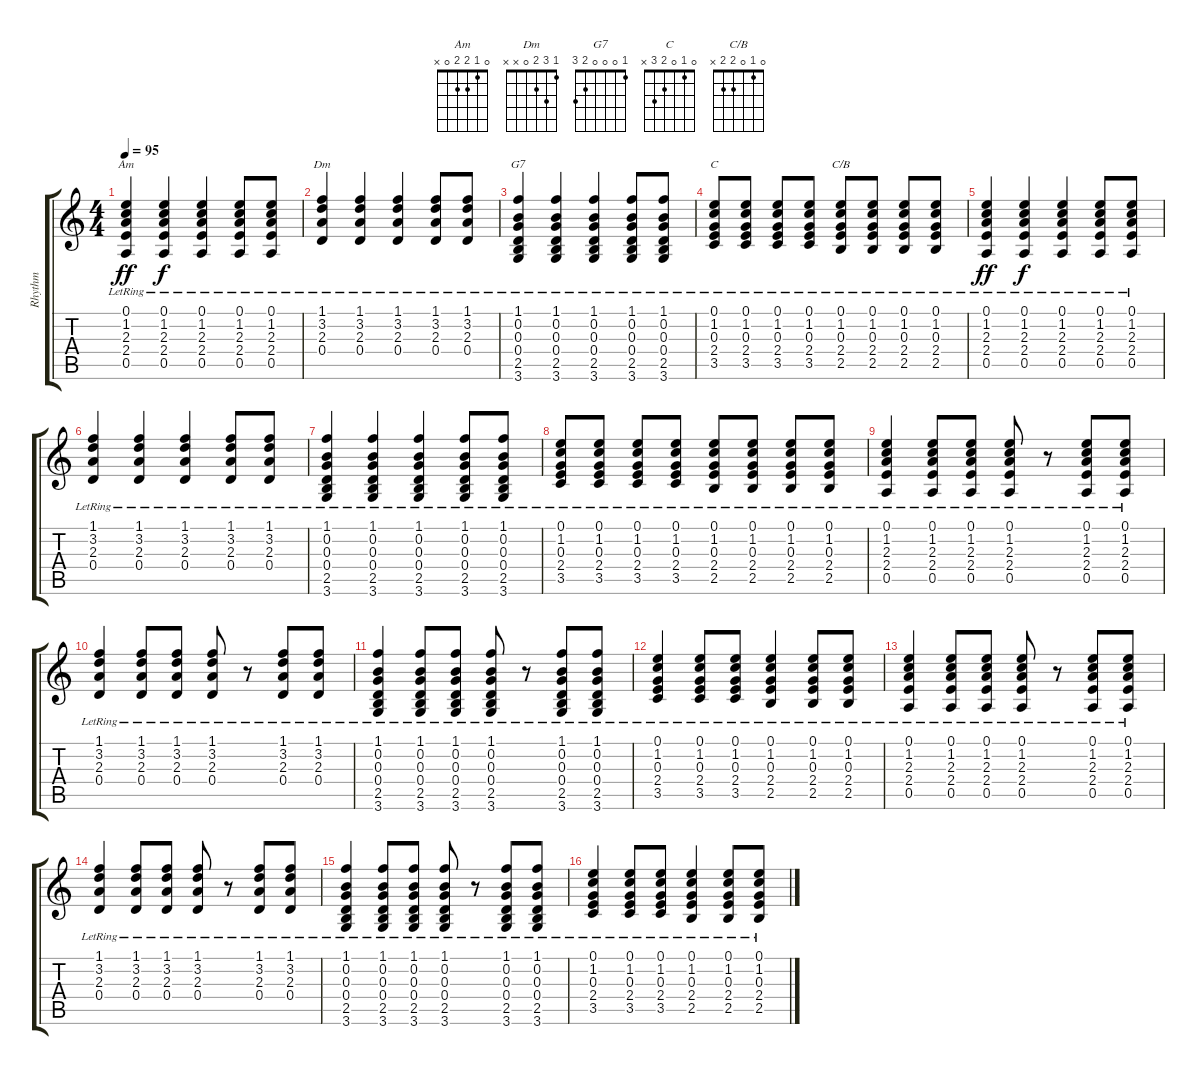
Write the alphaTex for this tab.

\track ("Rhythm" "Rhythm") {instrument acousticguitarsteel}
\staff {score tabs}
\tuning (E4 B3 G3 D3 A2 E2) {hide}
\chord ("Am" 0 1 2 2 0 x)
\chord ("Dm" 1 3 2 0 x x)
\chord ("G7" 1 0 0 0 2 3)
\chord ("C" 0 1 0 2 3 x)
\chord ("C/B" 0 1 0 2 2 x)
\ts (4 4)
\tempo 95
\clef g2
\ks c
(0.1{lr} 1.2{lr} 2.3{lr} 2.4{lr} 0.5{lr}).4{ch "Am" dy ff} (0.1{lr} 1.2{lr} 2.3{lr} 2.4{lr} 0.5{lr}).4{dy f} (0.1{lr} 1.2{lr} 2.3{lr} 2.4{lr} 0.5{lr}).4 (0.1{lr} 1.2{lr} 2.3{lr} 2.4{lr} 0.5{lr}).8 (0.1{lr} 1.2{lr} 2.3{lr} 2.4{lr} 0.5{lr}).8 |
(1.1{lr} 3.2{lr} 2.3{lr} 0.4{lr}).4{ch "Dm"} (1.1{lr} 3.2{lr} 2.3{lr} 0.4{lr}).4 (1.1{lr} 3.2{lr} 2.3{lr} 0.4{lr}).4 (1.1{lr} 3.2{lr} 2.3{lr} 0.4{lr}).8 (1.1{lr} 3.2{lr} 2.3{lr} 0.4{lr}).8 |
(1.1{lr} 0.2{lr} 0.3{lr} 0.4{lr} 2.5{lr} 3.6{lr}).4{ch "G7"} (1.1{lr} 0.2{lr} 0.3{lr} 0.4{lr} 2.5{lr} 3.6{lr}).4 (1.1{lr} 0.2{lr} 0.3{lr} 0.4{lr} 2.5{lr} 3.6{lr}).4 (1.1{lr} 0.2{lr} 0.3{lr} 0.4{lr} 2.5{lr} 3.6{lr}).8 (1.1{lr} 0.2{lr} 0.3{lr} 0.4{lr} 2.5{lr} 3.6{lr}).8 |
(0.1{lr} 1.2{lr} 0.3{lr} 2.4{lr} 3.5{lr}).8{ch "C"} (0.1{lr} 1.2{lr} 0.3{lr} 2.4{lr} 3.5{lr}).8 (0.1{lr} 1.2{lr} 0.3{lr} 2.4{lr} 3.5{lr}).8 (0.1{lr} 1.2{lr} 0.3{lr} 2.4{lr} 3.5{lr}).8 (0.1{lr} 1.2{lr} 0.3{lr} 2.4{lr} 2.5{lr}).8{ch "C/B"} (0.1{lr} 1.2{lr} 0.3{lr} 2.4{lr} 2.5{lr}).8 (0.1{lr} 1.2{lr} 0.3{lr} 2.4{lr} 2.5{lr}).8 (0.1{lr} 1.2{lr} 0.3{lr} 2.4{lr} 2.5{lr}).8 |
(0.1{lr} 1.2{lr} 2.3{lr} 2.4{lr} 0.5{lr}).4{dy ff} (0.1{lr} 1.2{lr} 2.3{lr} 2.4{lr} 0.5{lr}).4{dy f} (0.1{lr} 1.2{lr} 2.3{lr} 2.4{lr} 0.5{lr}).4 (0.1{lr} 1.2{lr} 2.3{lr} 2.4{lr} 0.5{lr}).8 (0.1{lr} 1.2{lr} 2.3{lr} 2.4{lr} 0.5{lr}).8 |
(1.1{lr} 3.2{lr} 2.3{lr} 0.4{lr}).4 (1.1{lr} 3.2{lr} 2.3{lr} 0.4{lr}).4 (1.1{lr} 3.2{lr} 2.3{lr} 0.4{lr}).4 (1.1{lr} 3.2{lr} 2.3{lr} 0.4{lr}).8 (1.1{lr} 3.2{lr} 2.3{lr} 0.4{lr}).8 |
(1.1{lr} 0.2{lr} 0.3{lr} 0.4{lr} 2.5{lr} 3.6{lr}).4 (1.1{lr} 0.2{lr} 0.3{lr} 0.4{lr} 2.5{lr} 3.6{lr}).4 (1.1{lr} 0.2{lr} 0.3{lr} 0.4{lr} 2.5{lr} 3.6{lr}).4 (1.1{lr} 0.2{lr} 0.3{lr} 0.4{lr} 2.5{lr} 3.6{lr}).8 (1.1{lr} 0.2{lr} 0.3{lr} 0.4{lr} 2.5{lr} 3.6{lr}).8 |
(0.1{lr} 1.2{lr} 0.3{lr} 2.4{lr} 3.5{lr}).8 (0.1{lr} 1.2{lr} 0.3{lr} 2.4{lr} 3.5{lr}).8 (0.1{lr} 1.2{lr} 0.3{lr} 2.4{lr} 3.5{lr}).8 (0.1{lr} 1.2{lr} 0.3{lr} 2.4{lr} 3.5{lr}).8 (0.1{lr} 1.2{lr} 0.3{lr} 2.4{lr} 2.5{lr}).8 (0.1{lr} 1.2{lr} 0.3{lr} 2.4{lr} 2.5{lr}).8 (0.1{lr} 1.2{lr} 0.3{lr} 2.4{lr} 2.5{lr}).8 (0.1{lr} 1.2{lr} 0.3{lr} 2.4{lr} 2.5{lr}).8 |
(0.1{lr} 1.2{lr} 2.3{lr} 2.4{lr} 0.5{lr}).4 (0.1{lr} 1.2{lr} 2.3{lr} 2.4{lr} 0.5{lr}).8 (0.1{lr} 1.2{lr} 2.3{lr} 2.4{lr} 0.5{lr}).8 (0.1{lr} 1.2{lr} 2.3{lr} 2.4{lr} 0.5{lr}).8 r.8 (0.1{lr} 1.2{lr} 2.3{lr} 2.4{lr} 0.5{lr}).8 (0.1{lr} 1.2{lr} 2.3{lr} 2.4{lr} 0.5{lr}).8 |
(1.1{lr} 3.2{lr} 2.3{lr} 0.4{lr}).4 (1.1{lr} 3.2{lr} 2.3{lr} 0.4{lr}).8 (1.1{lr} 3.2{lr} 2.3{lr} 0.4{lr}).8 (1.1{lr} 3.2{lr} 2.3{lr} 0.4{lr}).8 r.8 (1.1{lr} 3.2{lr} 2.3{lr} 0.4{lr}).8 (1.1{lr} 3.2{lr} 2.3{lr} 0.4{lr}).8 |
(1.1{lr} 0.2{lr} 0.3{lr} 0.4{lr} 2.5{lr} 3.6{lr}).4 (1.1{lr} 0.2{lr} 0.3{lr} 0.4{lr} 2.5{lr} 3.6{lr}).8 (1.1{lr} 0.2{lr} 0.3{lr} 0.4{lr} 2.5{lr} 3.6{lr}).8 (1.1{lr} 0.2{lr} 0.3{lr} 0.4{lr} 2.5{lr} 3.6{lr}).8 r.8 (1.1{lr} 0.2{lr} 0.3{lr} 0.4{lr} 2.5{lr} 3.6{lr}).8 (1.1{lr} 0.2{lr} 0.3{lr} 0.4{lr} 2.5{lr} 3.6{lr}).8 |
(0.1{lr} 1.2{lr} 0.3{lr} 2.4{lr} 3.5{lr}).4 (0.1{lr} 1.2{lr} 0.3{lr} 2.4{lr} 3.5{lr}).8 (0.1{lr} 1.2{lr} 0.3{lr} 2.4{lr} 3.5{lr}).8 (0.1{lr} 1.2{lr} 0.3{lr} 2.4{lr} 2.5{lr}).4 (0.1{lr} 1.2{lr} 0.3{lr} 2.4{lr} 2.5{lr}).8 (0.1{lr} 1.2{lr} 0.3{lr} 2.4{lr} 2.5{lr}).8 |
(0.1{lr} 1.2{lr} 2.3{lr} 2.4{lr} 0.5{lr}).4 (0.1{lr} 1.2{lr} 2.3{lr} 2.4{lr} 0.5{lr}).8 (0.1{lr} 1.2{lr} 2.3{lr} 2.4{lr} 0.5{lr}).8 (0.1{lr} 1.2{lr} 2.3{lr} 2.4{lr} 0.5{lr}).8 r.8 (0.1{lr} 1.2{lr} 2.3{lr} 2.4{lr} 0.5{lr}).8 (0.1{lr} 1.2{lr} 2.3{lr} 2.4{lr} 0.5{lr}).8 |
(1.1{lr} 3.2{lr} 2.3{lr} 0.4{lr}).4 (1.1{lr} 3.2{lr} 2.3{lr} 0.4{lr}).8 (1.1{lr} 3.2{lr} 2.3{lr} 0.4{lr}).8 (1.1{lr} 3.2{lr} 2.3{lr} 0.4{lr}).8 r.8 (1.1{lr} 3.2{lr} 2.3{lr} 0.4{lr}).8 (1.1{lr} 3.2{lr} 2.3{lr} 0.4{lr}).8 |
(1.1{lr} 0.2{lr} 0.3{lr} 0.4{lr} 2.5{lr} 3.6{lr}).4 (1.1{lr} 0.2{lr} 0.3{lr} 0.4{lr} 2.5{lr} 3.6{lr}).8 (1.1{lr} 0.2{lr} 0.3{lr} 0.4{lr} 2.5{lr} 3.6{lr}).8 (1.1{lr} 0.2{lr} 0.3{lr} 0.4{lr} 2.5{lr} 3.6{lr}).8 r.8 (1.1{lr} 0.2{lr} 0.3{lr} 0.4{lr} 2.5{lr} 3.6{lr}).8 (1.1{lr} 0.2{lr} 0.3{lr} 0.4{lr} 2.5{lr} 3.6{lr}).8 |
(0.1{lr} 1.2{lr} 0.3{lr} 2.4{lr} 3.5{lr}).4 (0.1{lr} 1.2{lr} 0.3{lr} 2.4{lr} 3.5{lr}).8 (0.1{lr} 1.2{lr} 0.3{lr} 2.4{lr} 3.5{lr}).8 (0.1{lr} 1.2{lr} 0.3{lr} 2.4{lr} 2.5{lr}).4 (0.1{lr} 1.2{lr} 0.3{lr} 2.4{lr} 2.5{lr}).8 (0.1{lr} 1.2{lr} 0.3{lr} 2.4{lr} 2.5{lr}).8
